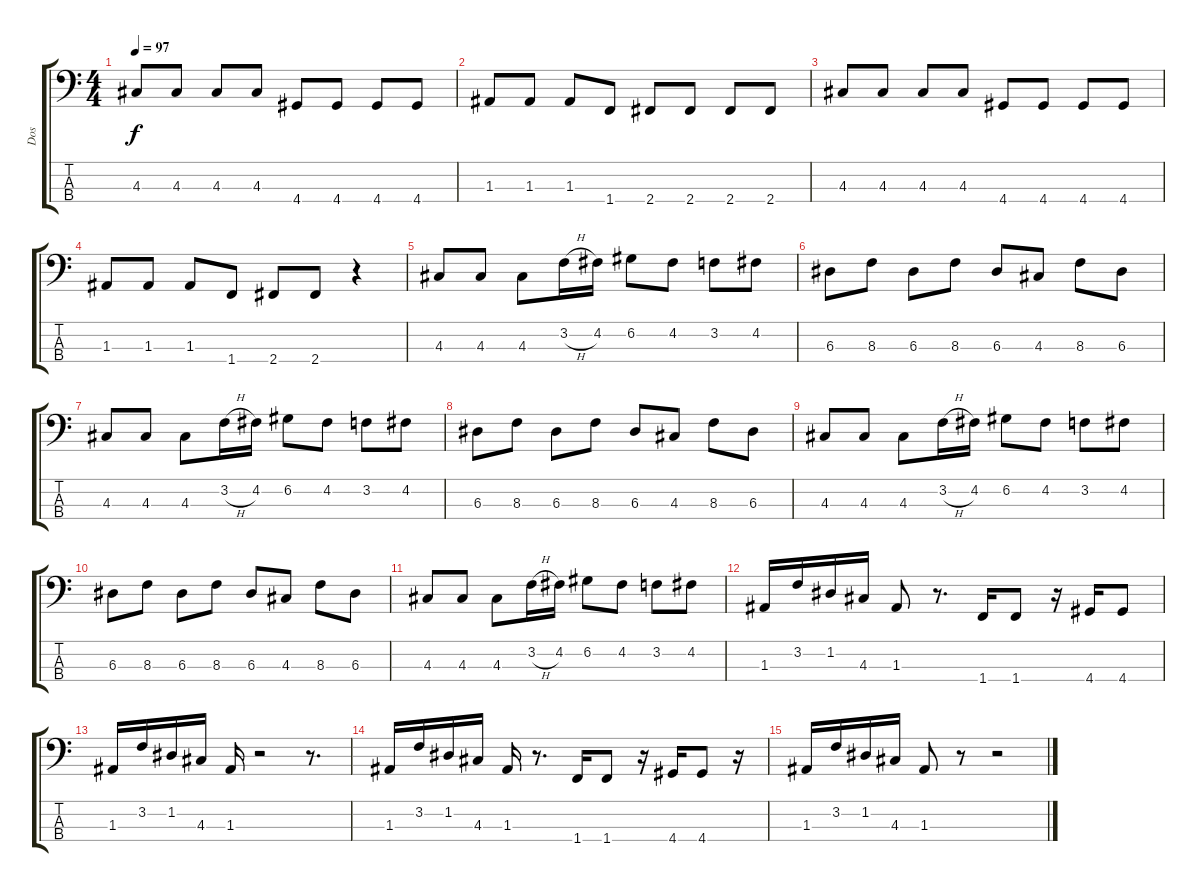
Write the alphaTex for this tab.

\track ("Dos" "Dos") {instrument electricbassfinger}
\staff {score tabs}
\tuning (G2 D2 A1 E1) {hide}
\ts (4 4)
\tempo 97
\clef f4
\ks c
4.3.8{dy f} 4.3.8 4.3.8 4.3.8 4.4.8 4.4.8 4.4.8 4.4.8 |
1.3.8 1.3.8 1.3.8 1.4.8 2.4.8 2.4.8 2.4.8 2.4.8 |
4.3.8 4.3.8 4.3.8 4.3.8 4.4.8 4.4.8 4.4.8 4.4.8 |
1.3.8 1.3.8 1.3.8 1.4.8 2.4.8 2.4.8 r.4 |
4.3.8 4.3.8 4.3.8 3.2{h}.16 4.2.16 6.2.8 4.2.8 3.2.8 4.2.8 |
6.3.8 8.3.8 6.3.8 8.3.8 6.3.8 4.3.8 8.3.8 6.3.8 |
4.3.8 4.3.8 4.3.8 3.2{h}.16 4.2.16 6.2.8 4.2.8 3.2.8 4.2.8 |
6.3.8 8.3.8 6.3.8 8.3.8 6.3.8 4.3.8 8.3.8 6.3.8 |
4.3.8 4.3.8 4.3.8 3.2{h}.16 4.2.16 6.2.8 4.2.8 3.2.8 4.2.8 |
6.3.8 8.3.8 6.3.8 8.3.8 6.3.8 4.3.8 8.3.8 6.3.8 |
4.3.8 4.3.8 4.3.8 3.2{h}.16 4.2.16 6.2.8 4.2.8 3.2.8 4.2.8 |
1.3.16 3.2.16 1.2.16 4.3.16 1.3.8 r.8{d} 1.4.16 1.4.8 r.16 4.4.16 4.4.8 |
1.3.16 3.2.16 1.2.16 4.3.16 1.3.16 r.2 r.8{d} |
1.3.16 3.2.16 1.2.16 4.3.16 1.3.16 r.8{d} 1.4.16 1.4.8 r.16 4.4.16 4.4.8 r.16 |
1.3.16 3.2.16 1.2.16 4.3.16 1.3.8 r.8 r.2
